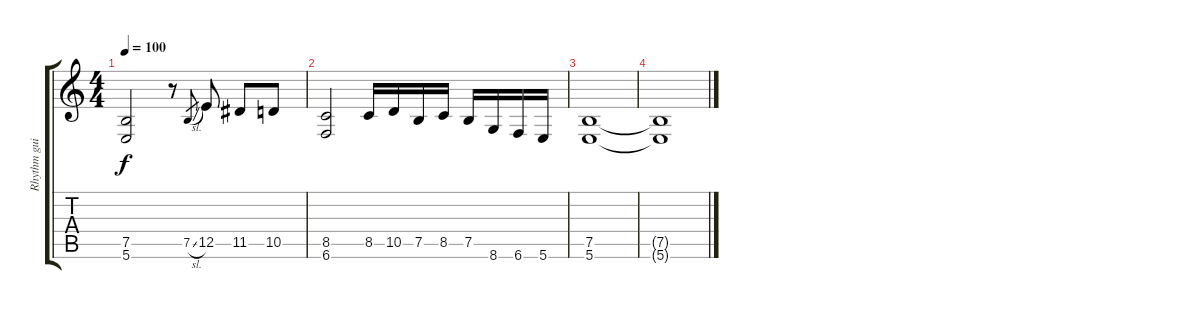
\track ("Rhythm guitar" "Rhythm gui") {instrument overdrivenguitar}
\staff {score tabs}
\tuning (C4 G3 E3 B2 E2 B1) {hide}
\ts (4 4)
\tempo 100
\clef g2
\ks c
(7.5 5.6).2{dy f} r.8 7.5{sl}.8{gr} 12.5.8 11.5.8 10.5.8 |
(8.5 6.6).2 8.5.16 10.5.16 7.5.16 8.5.16 7.5.16 8.6.16 6.6.16 5.6.16 |
(7.5 5.6).1 |
(7.5{t} 5.6{t}).1
